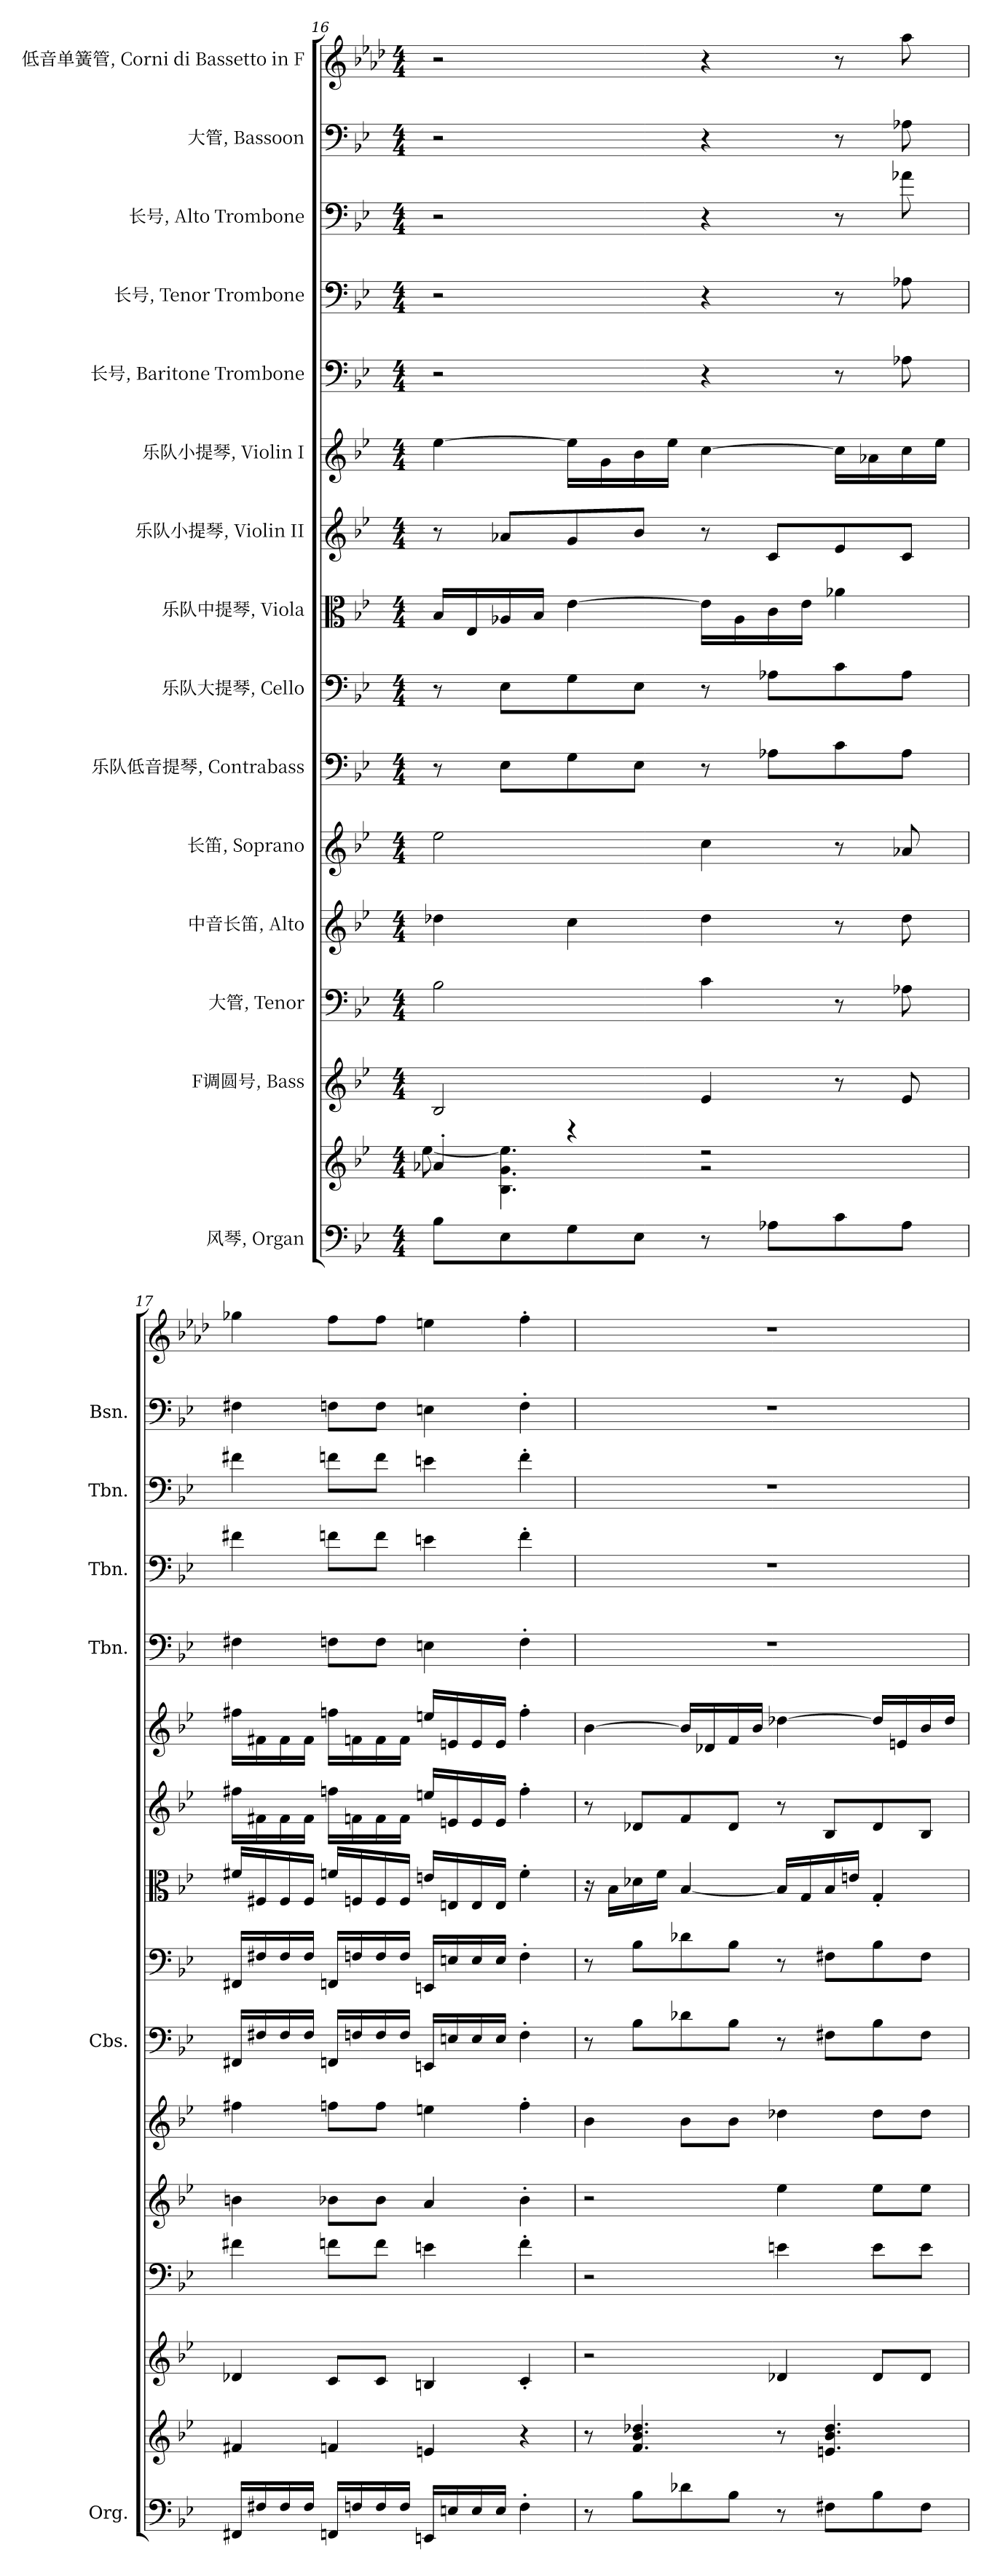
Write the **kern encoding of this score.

**kern	**kern	**kern	**kern	**kern	**kern	**kern	**kern	**kern	**kern	**kern	**kern	**kern	**kern	**kern	**kern
*part15	*part15	*part14	*part13	*part12	*part11	*part10	*part9	*part8	*part7	*part6	*part5	*part4	*part3	*part2	*part1
*staff16	*staff15	*staff14	*staff13	*staff12	*staff11	*staff10	*staff9	*staff8	*staff7	*staff6	*staff5	*staff4	*staff3	*staff2	*staff1
*I"风琴, Organ	*	*I"F调圆号, Bass	*I"大管, Tenor	*I"中音长笛, Alto	*I"长笛, Soprano	*I"乐队低音提琴, Contrabass	*I"乐队大提琴, Cello	*I"乐队中提琴, Viola	*I"乐队小提琴, Violin II	*I"乐队小提琴, Violin I	*I"长号, Baritone Trombone	*I"长号, Tenor Trombone	*I"长号, Alto Trombone	*I"大管, Bassoon	*I"低音单簧管, Corni di Bassetto in F
*I'Org.	*	*	*	*	*	*I'Cbs.	*	*	*	*	*I'Tbn.	*I'Tbn.	*I'Tbn.	*I'Bsn.	*
*clefF4	*clefG2	*clefG2	*clefF4	*clefG2	*clefG2	*clefF4	*clefF4	*clefC3	*clefG2	*clefG2	*clefF4	*clefF4	*clefF4	*clefF4	*clefG2
*	*	*ITrd4c7	*	*ITrd3c5	*	*ITrd7c12	*	*	*	*	*	*	*	*	*ITrd8c14
*k[b-e-]	*k[b-e-]	*k[b-e-a-]	*k[b-e-]	*k[b-]	*k[b-e-]	*k[b-e-]	*k[b-e-]	*k[b-e-]	*k[b-e-]	*k[b-e-]	*k[b-e-]	*k[b-e-]	*k[b-e-]	*k[b-e-]	*k[b-e-a-d-]
*M4/4	*M4/4	*M4/4	*M4/4	*M4/4	*M4/4	*M4/4	*M4/4	*M4/4	*M4/4	*M4/4	*M4/4	*M4/4	*M4/4	*M4/4	*M4/4
=16	=16	=16	=16	=16	=16	=16	=16	=16	=16	=16	=16	=16	=16	=16	=16
*	*^	*	*	*	*	*	*	*	*	*	*	*	*	*	*
8B-\L	4a-X'/	[8ee-\	2E-/	2B-\	4a-X\	2ee-\	8r	8r	16B-/LL	8r	[4ee-\	2r	2r	2r	2r	2r
.	.	.	.	.	.	.	.	.	16E-/	.	.	.	.	.	.	.
8E-\	.	4.B-\ 4.g\ 4.ee-\]	.	.	.	.	8EE-\L	8E-\L	16A-X/	8a-X/L	.	.	.	.	.	.
.	.	.	.	.	.	.	.	.	16B-/JJ	.	.	.	.	.	.	.
8G\	4r	.	.	.	4g\	.	8GG\	8G\	[4e-\	8g/	16ee-\LL]	.	.	.	.	.
.	.	.	.	.	.	.	.	.	.	.	16g\	.	.	.	.	.
8E-\J	.	.	.	.	.	.	8EE-\J	8E-\J	.	8b-/J	16b-\	.	.	.	.	.
.	.	.	.	.	.	.	.	.	.	.	16ee-\JJ	.	.	.	.	.
8r	2r	2r	4A-/	4c\	4a-\	4cc\	8r	8r	16e-\LL]	8r	[4cc\	4r	4r	4r	4r	4r
.	.	.	.	.	.	.	.	.	16A-\	.	.	.	.	.	.	.
8A-X\L	.	.	.	.	.	.	8AA-X\L	8A-X\L	16c\	8c/L	.	.	.	.	.	.
.	.	.	.	.	.	.	.	.	16e-\JJ	.	.	.	.	.	.	.
8c\	.	.	8r	8r	8r	8r	8C\	8c\	4a-X\	8e-/	16cc\LL]	8r	8r	8r	8r	8r
.	.	.	.	.	.	.	.	.	.	.	16a-X\	.	.	.	.	.
8A-\J	.	.	8A-/	8A-X\	8a-\	8a-X/	8AA-\J	8A-\J	.	8c/J	16cc\	8A-X\	8A-X\	8a-X\	8A-X\	8a-\
.	.	.	.	.	.	.	.	.	.	.	16ee-\JJ	.	.	.	.	.
*	*v	*v	*	*	*	*	*	*	*	*	*	*	*	*	*	*
!!LO:PB:g=z
=17	=17	=17	=17	=17	=17	=17	=17	=17	=17	=17	=17	=17	=17	=17	=17
16FF#X/LL	4f#X/	4G-X/	4f#X\	4f#X\	4ff#X\	16FFF#X/LL	16FF#X/LL	16f#X/LL	16ff#X\LL	16ff#X\LL	4F#X\	4f#X\	4f#X\	4F#X\	4g-X\
16F#X/	.	.	.	.	.	16FF#X/	16F#X/	16F#X/	16f#X\	16f#X\	.	.	.	.	.
16F#/	.	.	.	.	.	16FF#/	16F#/	16F#/	16f#\	16f#\	.	.	.	.	.
16F#/JJ	.	.	.	.	.	16FF#/JJ	16F#/JJ	16F#/JJ	16f#\JJ	16f#\JJ	.	.	.	.	.
16FFn/LL	4fn/	8F/L	8fn\L	8fn\L	8ffn\L	16FFFn/LL	16FFn/LL	16fn/LL	16ffn\LL	16ffn\LL	8Fn\L	8fn\L	8fn\L	8Fn\L	8f\L
16Fn/	.	.	.	.	.	16FFn/	16Fn/	16Fn/	16fn\	16fn\	.	.	.	.	.
16F/	.	8F/J	8f\J	8f\J	8ff\J	16FF/	16F/	16F/	16f\	16f\	8F\J	8f\J	8f\J	8F\J	8f\J
16F/JJ	.	.	.	.	.	16FF/JJ	16F/JJ	16F/JJ	16f\JJ	16f\JJ	.	.	.	.	.
16EEn/LL	4en/	4En/	4en\	4e/	4een\	16EEEn/LL	16EEn/LL	16en/LL	16een/LL	16een/LL	4En\	4en\	4en\	4En\	4en\
16En/	.	.	.	.	.	16EEn/	16En/	16En/	16en/	16en/	.	.	.	.	.
16E/	.	.	.	.	.	16EE/	16E/	16E/	16e/	16e/	.	.	.	.	.
16E/JJ	.	.	.	.	.	16EE/JJ	16E/JJ	16E/JJ	16e/JJ	16e/JJ	.	.	.	.	.
4F'\	4r	4F'/	4f'\	4f'\	4ff'\	4FF'\	4F'\	4f'\	4ff'\	4ff'\	4F'\	4f'\	4f'\	4F'\	4f'\
=18	=18	=18	=18	=18	=18	=18	=18	=18	=18	=18	=18	=18	=18	=18	=18
8r	8r	2r	2r	2r	4b-\	8r	8r	16r	8r	[4b-\	1r	1r	1r	1r	1r
.	.	.	.	.	.	.	.	16B-\LL	.	.	.	.	.	.	.
8B-\L	4.f/ 4.b-/ 4.dd-X/	.	.	.	.	8BB-\L	8B-\L	16d-X\	8d-X/L	.	.	.	.	.	.
.	.	.	.	.	.	.	.	16f\JJ	.	.	.	.	.	.	.
8d-X\	.	.	.	.	8b-\L	8D-X\	8d-X\	[4B-/	8f/	16b-/LL]	.	.	.	.	.
.	.	.	.	.	.	.	.	.	.	16d-X/	.	.	.	.	.
8B-\J	.	.	.	.	8b-\J	8BB-\J	8B-\J	.	8d-/J	16f/	.	.	.	.	.
.	.	.	.	.	.	.	.	.	.	16b-/JJ	.	.	.	.	.
8r	8r	4G-X/	4en\	4b-\	4dd-X\	8r	8r	16B-/LL]	8r	[4dd-X\	.	.	.	.	.
.	.	.	.	.	.	.	.	16G/	.	.	.	.	.	.	.
8F#X\L	4.en/ 4.b-/ 4.dd-/	.	.	.	.	8FF#X\L	8F#X\L	16B-/	8B-/L	.	.	.	.	.	.
.	.	.	.	.	.	.	.	16en/JJ	.	.	.	.	.	.	.
8B-\	.	8G-/L	8e\L	8b-\L	8dd-\L	8BB-\	8B-\	4G'/	8d-/	16dd-/LL]	.	.	.	.	.
.	.	.	.	.	.	.	.	.	.	16en/	.	.	.	.	.
8F#\J	.	8G-/J	8e\J	8b-\J	8dd-\J	8FF#\J	8F#\J	.	8B-/J	16b-/	.	.	.	.	.
.	.	.	.	.	.	.	.	.	.	16dd-/JJ	.	.	.	.	.
=	=	=	=	=	=	=	=	=	=	=	=	=	=	=	=
*-	*-	*-	*-	*-	*-	*-	*-	*-	*-	*-	*-	*-	*-	*-	*-
